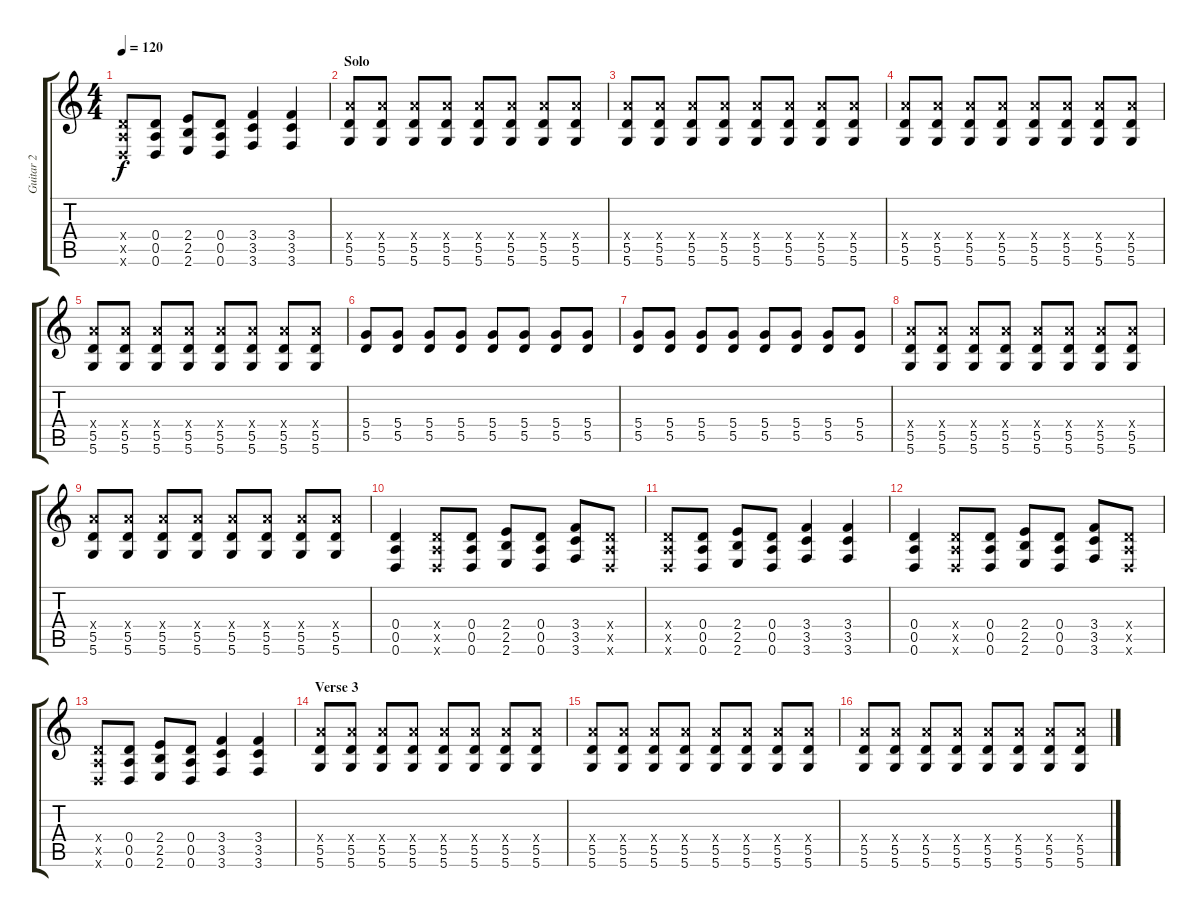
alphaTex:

\track ("Guitar 2" "Guitar 2") {instrument distortionguitar}
\staff {score tabs}
\tuning (E4 B3 G3 D3 A2 D2) {hide}
\ts (4 4)
\tempo 120
\clef g2
\ks c
(0.4{x} 0.5{x} 0.6{x}).8{dy f} (0.4 0.5 0.6).8 (2.4 2.5 2.6).8 (0.4 0.5 0.6).8 (3.4 3.5 3.6).4 (3.4 3.5 3.6).4 |
\section ("" "Solo")
(7.4{x} 5.5 5.6).8{volume 9} (7.4{x} 5.5 5.6).8 (7.4{x} 5.5 5.6).8 (7.4{x} 5.5 5.6).8 (7.4{x} 5.5 5.6).8 (7.4{x} 5.5 5.6).8 (7.4{x} 5.5 5.6).8 (7.4{x} 5.5 5.6).8 |
(7.4{x} 5.5 5.6).8 (7.4{x} 5.5 5.6).8 (7.4{x} 5.5 5.6).8 (7.4{x} 5.5 5.6).8 (7.4{x} 5.5 5.6).8 (7.4{x} 5.5 5.6).8 (7.4{x} 5.5 5.6).8 (7.4{x} 5.5 5.6).8 |
(7.4{x} 5.5 5.6).8 (7.4{x} 5.5 5.6).8 (7.4{x} 5.5 5.6).8 (7.4{x} 5.5 5.6).8 (7.4{x} 5.5 5.6).8 (7.4{x} 5.5 5.6).8 (7.4{x} 5.5 5.6).8 (7.4{x} 5.5 5.6).8 |
(7.4{x} 5.5 5.6).8 (7.4{x} 5.5 5.6).8 (7.4{x} 5.5 5.6).8 (7.4{x} 5.5 5.6).8 (7.4{x} 5.5 5.6).8 (7.4{x} 5.5 5.6).8 (7.4{x} 5.5 5.6).8 (7.4{x} 5.5 5.6).8 |
(5.4 5.5).8 (5.4 5.5).8 (5.4 5.5).8 (5.4 5.5).8 (5.4 5.5).8 (5.4 5.5).8 (5.4 5.5).8 (5.4 5.5).8 |
(5.4 5.5).8 (5.4 5.5).8 (5.4 5.5).8 (5.4 5.5).8 (5.4 5.5).8 (5.4 5.5).8 (5.4 5.5).8 (5.4 5.5).8 |
(7.4{x} 5.5 5.6).8 (7.4{x} 5.5 5.6).8 (7.4{x} 5.5 5.6).8 (7.4{x} 5.5 5.6).8 (7.4{x} 5.5 5.6).8 (7.4{x} 5.5 5.6).8 (7.4{x} 5.5 5.6).8 (7.4{x} 5.5 5.6).8 |
(7.4{x} 5.5 5.6).8 (7.4{x} 5.5 5.6).8 (7.4{x} 5.5 5.6).8 (7.4{x} 5.5 5.6).8 (7.4{x} 5.5 5.6).8 (7.4{x} 5.5 5.6).8 (7.4{x} 5.5 5.6).8 (7.4{x} 5.5 5.6).8 |
(0.4 0.5 0.6).4{volume 13} (0.4{x} 0.5{x} 0.6{x}).8 (0.4 0.5 0.6).8 (2.4 2.5 2.6).8 (0.4 0.5 0.6).8 (3.4 3.5 3.6).8 (0.4{x} 0.5{x} 0.6{x}).8 |
(0.4{x} 0.5{x} 0.6{x}).8 (0.4 0.5 0.6).8 (2.4 2.5 2.6).8 (0.4 0.5 0.6).8 (3.4 3.5 3.6).4 (3.4 3.5 3.6).4 |
(0.4 0.5 0.6).4 (0.4{x} 0.5{x} 0.6{x}).8 (0.4 0.5 0.6).8 (2.4 2.5 2.6).8 (0.4 0.5 0.6).8 (3.4 3.5 3.6).8 (0.4{x} 0.5{x} 0.6{x}).8 |
(0.4{x} 0.5{x} 0.6{x}).8 (0.4 0.5 0.6).8 (2.4 2.5 2.6).8 (0.4 0.5 0.6).8 (3.4 3.5 3.6).4 (3.4 3.5 3.6).4 |
\section ("" "Verse 3")
(7.4{x} 5.5 5.6).8 (7.4{x} 5.5 5.6).8 (7.4{x} 5.5 5.6).8 (7.4{x} 5.5 5.6).8 (7.4{x} 5.5 5.6).8 (7.4{x} 5.5 5.6).8 (7.4{x} 5.5 5.6).8 (7.4{x} 5.5 5.6).8 |
(7.4{x} 5.5 5.6).8 (7.4{x} 5.5 5.6).8 (7.4{x} 5.5 5.6).8 (7.4{x} 5.5 5.6).8 (7.4{x} 5.5 5.6).8 (7.4{x} 5.5 5.6).8 (7.4{x} 5.5 5.6).8 (7.4{x} 5.5 5.6).8 |
(7.4{x} 5.5 5.6).8 (7.4{x} 5.5 5.6).8 (7.4{x} 5.5 5.6).8 (7.4{x} 5.5 5.6).8 (7.4{x} 5.5 5.6).8 (7.4{x} 5.5 5.6).8 (7.4{x} 5.5 5.6).8 (7.4{x} 5.5 5.6).8
